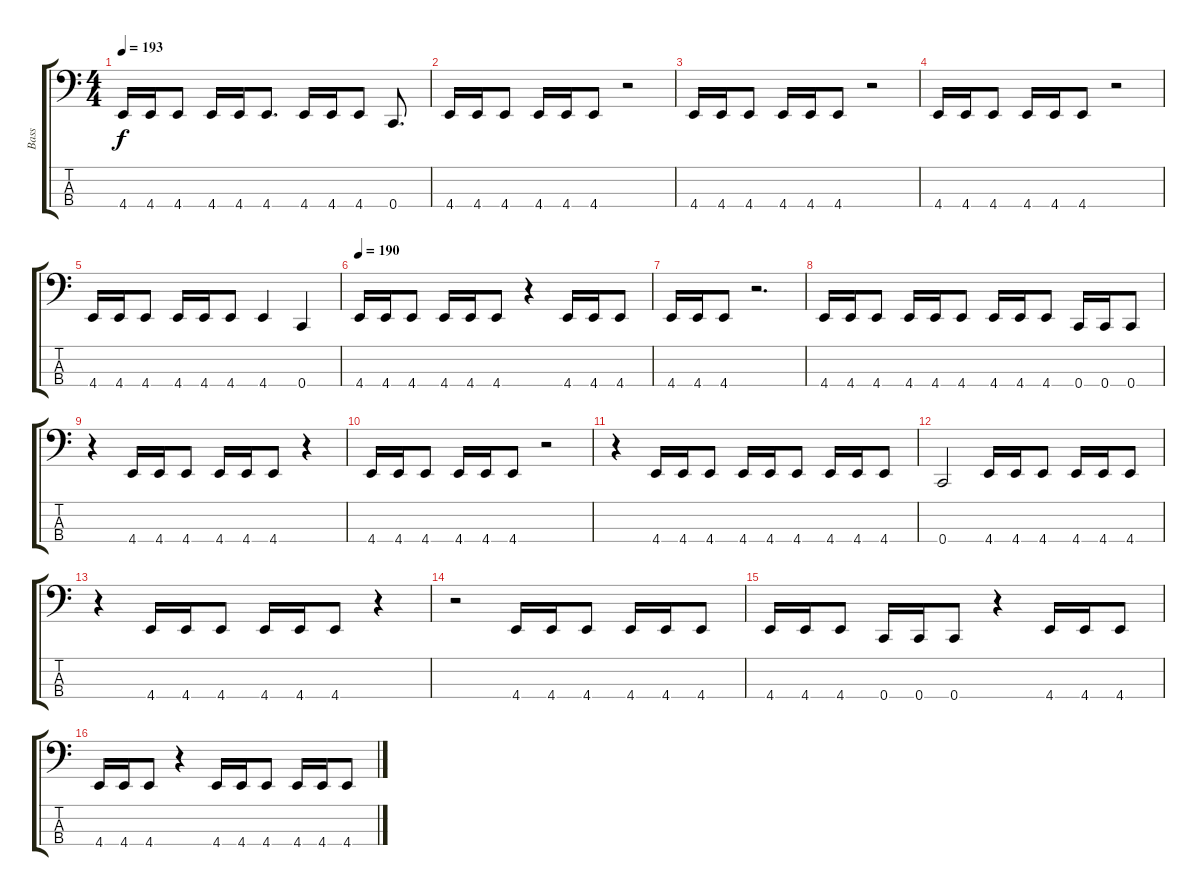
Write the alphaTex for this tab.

\track ("Bass" "Bass") {instrument electricbasspick}
\staff {score tabs}
\tuning (F2 C2 G1 C1) {hide}
\ts (4 4)
\tempo 193
\clef f4
\ks c
4.4.16{dy f} 4.4.16 4.4.8 4.4.16 4.4.16 4.4.8{d} 4.4.16 4.4.16 4.4.8 0.4.8{d} |
4.4.16 4.4.16 4.4.8 4.4.16 4.4.16 4.4.8 r.2 |
4.4.16 4.4.16 4.4.8 4.4.16 4.4.16 4.4.8 r.2 |
4.4.16 4.4.16 4.4.8 4.4.16 4.4.16 4.4.8 r.2 |
4.4.16 4.4.16 4.4.8 4.4.16 4.4.16 4.4.8 4.4.4 0.4.4 |
\tempo 190
4.4.16 4.4.16 4.4.8 4.4.16 4.4.16 4.4.8 r.4 4.4.16 4.4.16 4.4.8 |
4.4.16 4.4.16 4.4.8 r.2{d} |
4.4.16 4.4.16 4.4.8 4.4.16 4.4.16 4.4.8 4.4.16 4.4.16 4.4.8 0.4.16 0.4.16 0.4.8 |
r.4 4.4.16 4.4.16 4.4.8 4.4.16 4.4.16 4.4.8 r.4 |
4.4.16 4.4.16 4.4.8 4.4.16 4.4.16 4.4.8 r.2 |
r.4 4.4.16 4.4.16 4.4.8 4.4.16 4.4.16 4.4.8 4.4.16 4.4.16 4.4.8 |
0.4.2 4.4.16 4.4.16 4.4.8 4.4.16 4.4.16 4.4.8 |
r.4 4.4.16 4.4.16 4.4.8 4.4.16 4.4.16 4.4.8 r.4 |
r.2 4.4.16 4.4.16 4.4.8 4.4.16 4.4.16 4.4.8 |
4.4.16 4.4.16 4.4.8 0.4.16 0.4.16 0.4.8 r.4 4.4.16 4.4.16 4.4.8 |
4.4.16 4.4.16 4.4.8 r.4 4.4.16 4.4.16 4.4.8 4.4.16 4.4.16 4.4.8
